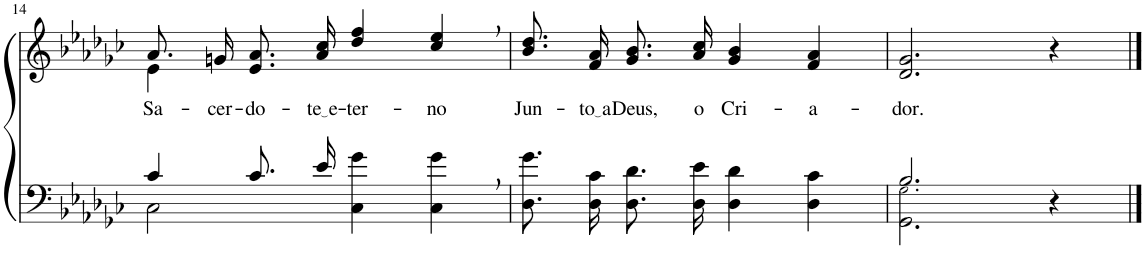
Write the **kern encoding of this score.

**kern	**kern	**text
*part2	*part1	*part1
*staff2	*staff1	*staff1
*I"Parte III e IV	*I"Parte I e II	*
!!LO:PB:g=z
*clefF4	*clefG2	*
*Trd2c3	*Trd2c3	*
*k[b-e-a-d-g-c-]	*k[b-e-a-d-g-c-]	*
*M4/4	*M4/4	*
=14	=14	=14
*^	*^	*
!	!	!	!	!LO:LY:b
4c-/	2C-\	8.a-/L	4e-\	Sa-
!	!	!	!	!LO:LY:b
.	.	16gn/Jk	.	-cer-
!	!	!	!	!LO:LY:b
8.c-/L	.	8.e-/ 8.a-/L	2.ryy	-do-
!	!	!	!	!LO:LY:b
16e-/Jk	.	16a-/ 16cc-/Jk	.	te e
!	!	!	!	!LO:LY:b
2ryy	4C-\ 4g-\	4dd-/ 4ff/	.	-ter-
!	!	!	!	!LO:LY:b
.	4C-\ 4g-\	4cc-/, 4ee-/,	.	-no
*	*	*v	*v	*
=15	=15	=15	=15
!	!	!	!LO:LY:b
*v	*v	*	*
8.D-\ 8.g-\L	8.b-/ 8.dd-/L	Jun-
!	!	!LO:LY:b
16D-\ 16c-\Jk	16f/ 16a-/Jk	to a
!	!	!LO:LY:b
8.D-\ 8.d-\L	8.g-/ 8.b-/L	Deus,
!	!	!LO:LY:b
16D-\ 16e-\Jk	16a-/ 16cc-/Jk	o
!	!	!LO:LY:b
4D-\ 4d-\	4g-/ 4b-/	Cri-
!	!	!LO:LY:b
4D-\ 4c-\	4f/ 4a-/	-a-
=16	=16	=16
*^	*	*
!	!	!	!LO:LY:b
2.B-/	2.GG-\ 2.G-!\	2.d-/ 2.g-/	-dor.
4r	4ryy	4r	.
*v	*v	*	*
==	==	==
*-	*-	*-
